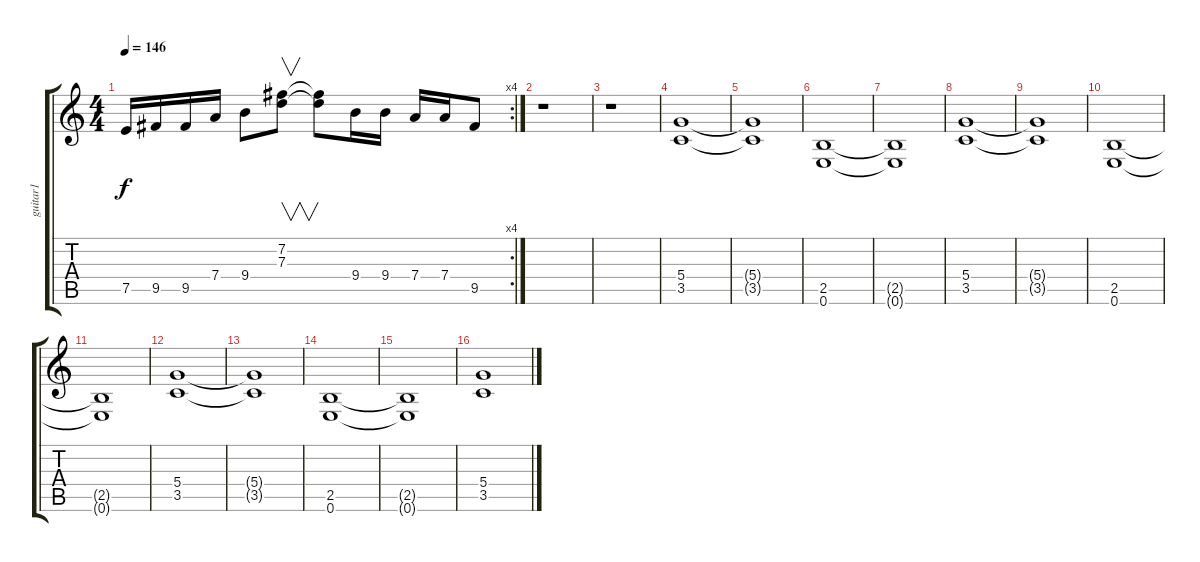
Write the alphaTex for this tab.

\track ("guitar1" "guitar1") {instrument overdrivenguitar}
\staff {score tabs}
\tuning (E4 B3 G3 D3 A2 E2) {hide}
\rc 4
\ts (4 4)
\tempo 146
\clef g2
\ks c
7.5.16{dy f} 9.5.16 9.5.16 7.4.16 9.4.8 (7.2 7.3).8{v} (7.2{t} 7.3{t}).8 9.4.16 9.4.16 7.4.16 7.4.16 9.5.8 |
r.1 |
r.1 |
(5.4 3.5).1 |
(5.4{t} 3.5{t}).1 |
(2.5 0.6).1 |
(2.5{t} 0.6{t}).1 |
(5.4 3.5).1 |
(5.4{t} 3.5{t}).1 |
(2.5 0.6).1 |
(2.5{t} 0.6{t}).1 |
(5.4 3.5).1 |
(5.4{t} 3.5{t}).1 |
(2.5 0.6).1 |
(2.5{t} 0.6{t}).1 |
(5.4 3.5).1
